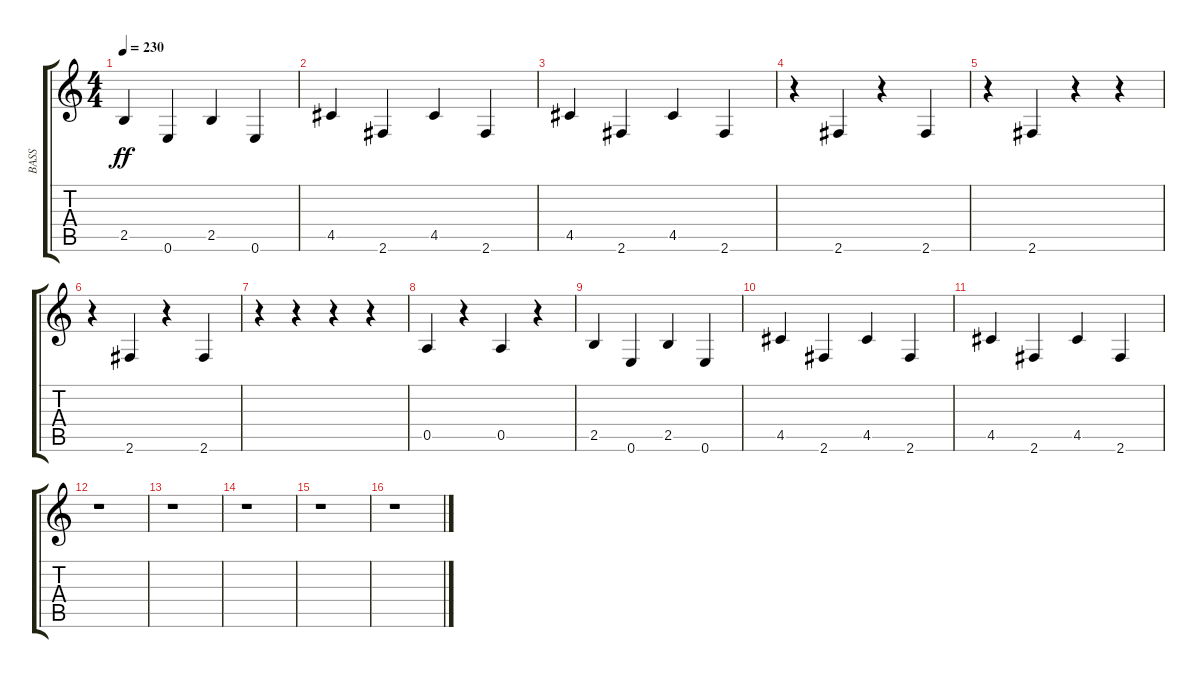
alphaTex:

\track ("BASS" "BASS") {instrument electricbassfinger}
\staff {score tabs}
\tuning (E4 B3 G3 D3 A2 E2) {hide}
\ts (4 4)
\tempo 230
\clef g2
\ks c
2.5.4{dy ff} 0.6.4 2.5.4 0.6.4 |
4.5.4 2.6.4 4.5.4 2.6.4 |
4.5.4 2.6.4 4.5.4 2.6.4 |
r.4 2.6.4 r.4 2.6.4 |
r.4 2.6.4 r.4 r.4 |
r.4 2.6.4 r.4 2.6.4 |
r.4 r.4 r.4 r.4 |
0.5.4 r.4 0.5.4 r.4 |
2.5.4 0.6.4 2.5.4 0.6.4 |
4.5.4 2.6.4 4.5.4 2.6.4 |
4.5.4 2.6.4 4.5.4 2.6.4 |
r.1 |
r.1 |
r.1 |
r.1 |
r.1
